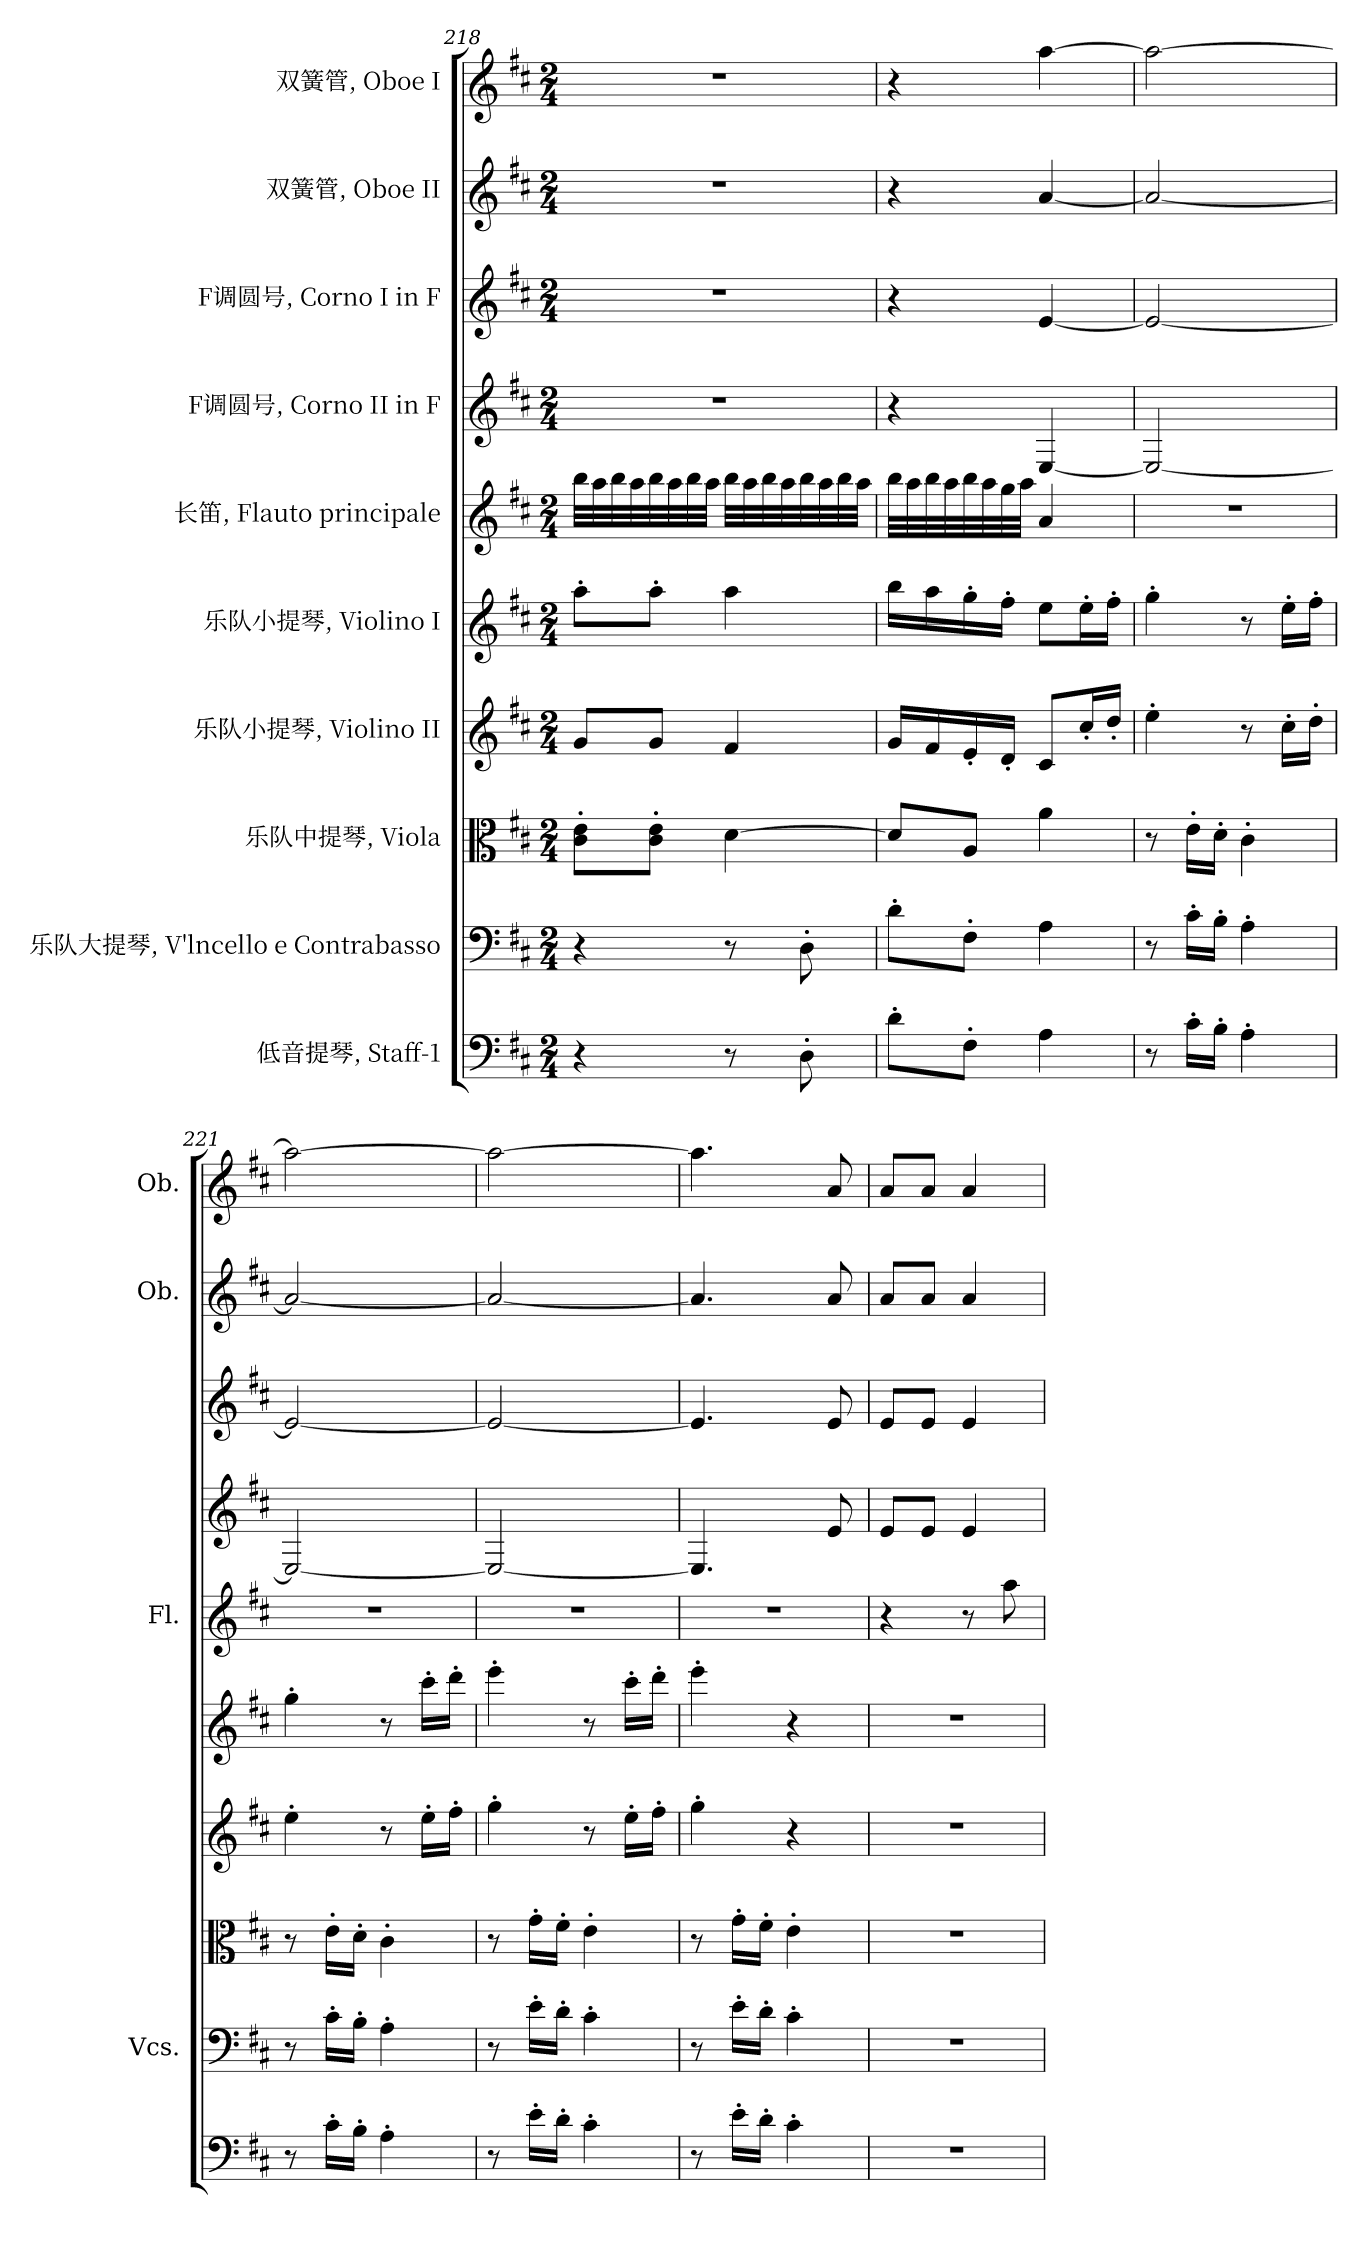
**kern	**kern	**kern	**kern	**kern	**kern	**kern	**kern	**kern	**kern
*part10	*part9	*part8	*part7	*part6	*part5	*part4	*part3	*part2	*part1
*staff10	*staff9	*staff8	*staff7	*staff6	*staff5	*staff4	*staff3	*staff2	*staff1
*I"低音提琴, Staff-1	*I"乐队大提琴, V'lncello e Contrabasso	*I"乐队中提琴, Viola	*I"乐队小提琴, Violino II	*I"乐队小提琴, Violino I	*I"长笛, Flauto principale	*I"F调圆号, Corno II in F	*I"F调圆号, Corno I in F	*I"双簧管, Oboe II	*I"双簧管, Oboe I
*	*I'Vcs.	*	*	*	*I'Fl.	*	*	*I'Ob.	*I'Ob.
!!LO:PB:g=z
*clefF4	*clefF4	*clefC3	*clefG2	*clefG2	*clefG2	*clefG2	*clefG2	*clefG2	*clefG2
*ITrd7c12	*	*	*	*	*	*ITrd4c7	*ITrd4c7	*	*
*k[f#c#]	*k[f#c#]	*k[f#c#]	*k[f#c#]	*k[f#c#]	*k[f#c#]	*k[f#]	*k[f#]	*k[f#c#]	*k[f#c#]
*M2/4	*M2/4	*M2/4	*M2/4	*M2/4	*M2/4	*M2/4	*M2/4	*M2/4	*M2/4
=218	=218	=218	=218	=218	=218	=218	=218	=218	=218
4r	4r	8c#\' 8e\'L	8g/L	8aa'\L	32bb\LLL	2r	2r	2r	2r
.	.	.	.	.	32aa\	.	.	.	.
.	.	.	.	.	32bb\	.	.	.	.
.	.	.	.	.	32aa\	.	.	.	.
.	.	8c#\' 8e\'J	8g/J	8aa'\J	32bb\	.	.	.	.
.	.	.	.	.	32aa\	.	.	.	.
.	.	.	.	.	32bb\	.	.	.	.
.	.	.	.	.	32aa\JJJ	.	.	.	.
8r	8r	[4d\	4f#/	4aa\	32bb\LLL	.	.	.	.
.	.	.	.	.	32aa\	.	.	.	.
.	.	.	.	.	32bb\	.	.	.	.
.	.	.	.	.	32aa\	.	.	.	.
8DD'\	8D'\	.	.	.	32bb\	.	.	.	.
.	.	.	.	.	32aa\	.	.	.	.
.	.	.	.	.	32bb\	.	.	.	.
.	.	.	.	.	32aa\JJJ	.	.	.	.
=219	=219	=219	=219	=219	=219	=219	=219	=219	=219
8D'\L	8d'\L	8d/L]	16g/LL	16bb\LL	32bb\LLL	4r	4r	4r	4r
.	.	.	.	.	32aa\	.	.	.	.
.	.	.	16f#/	16aa\	32bb\	.	.	.	.
.	.	.	.	.	32aa\	.	.	.	.
8FF#'\J	8F#'\J	8A/J	16e'/	16gg'\	32bb\	.	.	.	.
.	.	.	.	.	32aa\	.	.	.	.
.	.	.	16d'/JJ	16ff#'\JJ	32gg\	.	.	.	.
.	.	.	.	.	32aa\JJJ	.	.	.	.
4AA\	4A\	4a\	8c#/L	8ee\L	4a/	[4AA/	[4A/	[4a/	[4aa\
.	.	.	16cc#'/L	16ee'\L	.	.	.	.	.
.	.	.	16dd'/JJ	16ff#'\JJ	.	.	.	.	.
=220	=220	=220	=220	=220	=220	=220	=220	=220	=220
8r	8r	8r	4ee'\	4gg'\	2r	2AA/_	2A/_	2a/_	2aa\_
16C#'\LL	16c#'\LL	16e'\LL	.	.	.	.	.	.	.
16BB'\JJ	16B'\JJ	16d'\JJ	.	.	.	.	.	.	.
4AA'\	4A'\	4c#'\	8r	8r	.	.	.	.	.
.	.	.	16cc#'\LL	16ee'\LL	.	.	.	.	.
.	.	.	16dd'\JJ	16ff#'\JJ	.	.	.	.	.
!!LO:PB:g=z
=221	=221	=221	=221	=221	=221	=221	=221	=221	=221
8r	8r	8r	4ee'\	4gg'\	2r	2AA/_	2A/_	2a/_	2aa\_
16C#'\LL	16c#'\LL	16e'\LL	.	.	.	.	.	.	.
16BB'\JJ	16B'\JJ	16d'\JJ	.	.	.	.	.	.	.
4AA'\	4A'\	4c#'\	8r	8r	.	.	.	.	.
.	.	.	16ee'\LL	16ccc#'\LL	.	.	.	.	.
.	.	.	16ff#'\JJ	16ddd'\JJ	.	.	.	.	.
=222	=222	=222	=222	=222	=222	=222	=222	=222	=222
8r	8r	8r	4gg'\	4eee'\	2r	2AA/_	2A/_	2a/_	2aa\_
16E'\LL	16e'\LL	16g'\LL	.	.	.	.	.	.	.
16D'\JJ	16d'\JJ	16f#'\JJ	.	.	.	.	.	.	.
4C#'\	4c#'\	4e'\	8r	8r	.	.	.	.	.
.	.	.	16ee'\LL	16ccc#'\LL	.	.	.	.	.
.	.	.	16ff#'\JJ	16ddd'\JJ	.	.	.	.	.
=223	=223	=223	=223	=223	=223	=223	=223	=223	=223
8r	8r	8r	4gg'\	4eee'\	2r	4.AA/]	4.A/]	4.a/]	4.aa\]
16E'\LL	16e'\LL	16g'\LL	.	.	.	.	.	.	.
16D'\JJ	16d'\JJ	16f#'\JJ	.	.	.	.	.	.	.
4C#'\	4c#'\	4e'\	4r	4r	.	.	.	.	.
.	.	.	.	.	.	8A/	8A/	8a/	8a/
=224	=224	=224	=224	=224	=224	=224	=224	=224	=224
2r	2r	2r	2r	2r	4r	8A/L	8A/L	8a/L	8a/L
.	.	.	.	.	.	8A/J	8A/J	8a/J	8a/J
.	.	.	.	.	8r	4A/	4A/	4a/	4a/
.	.	.	.	.	8aa\	.	.	.	.
=	=	=	=	=	=	=	=	=	=
*-	*-	*-	*-	*-	*-	*-	*-	*-	*-
